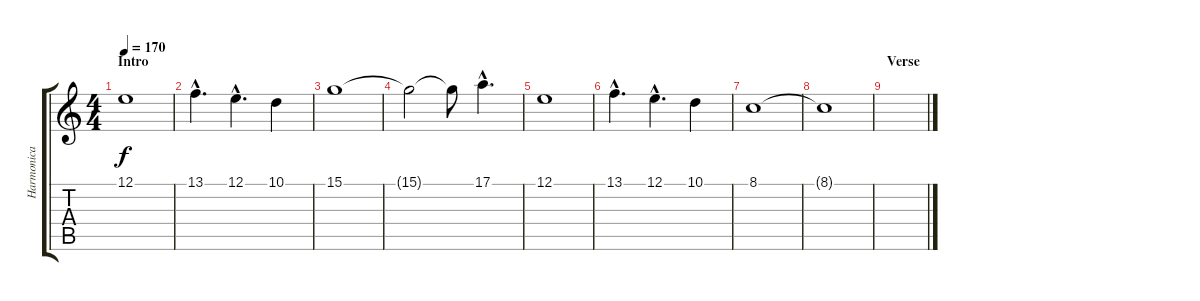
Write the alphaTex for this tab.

\track ("Harmonica" "Harmonica") {instrument harmonica}
\staff {score tabs}
\tuning (E4 B3 G3 D3 A2 E2) {hide}
\ts (4 4)
\section ("" "Intro")
\tempo 170
\clef g2
\ks c
12.1.1{dy f instrument harmonica} |
13.1{hac}.4{d} 12.1{hac}.4{d} 10.1.4 |
15.1.1 |
15.1{t}.2 15.1{t}.8 17.1{hac}.4{d} |
12.1.1 |
13.1{hac}.4{d} 12.1{hac}.4{d} 10.1.4 |
8.1.1 |
8.1{t}.1 |
\section ("" "Verse")
